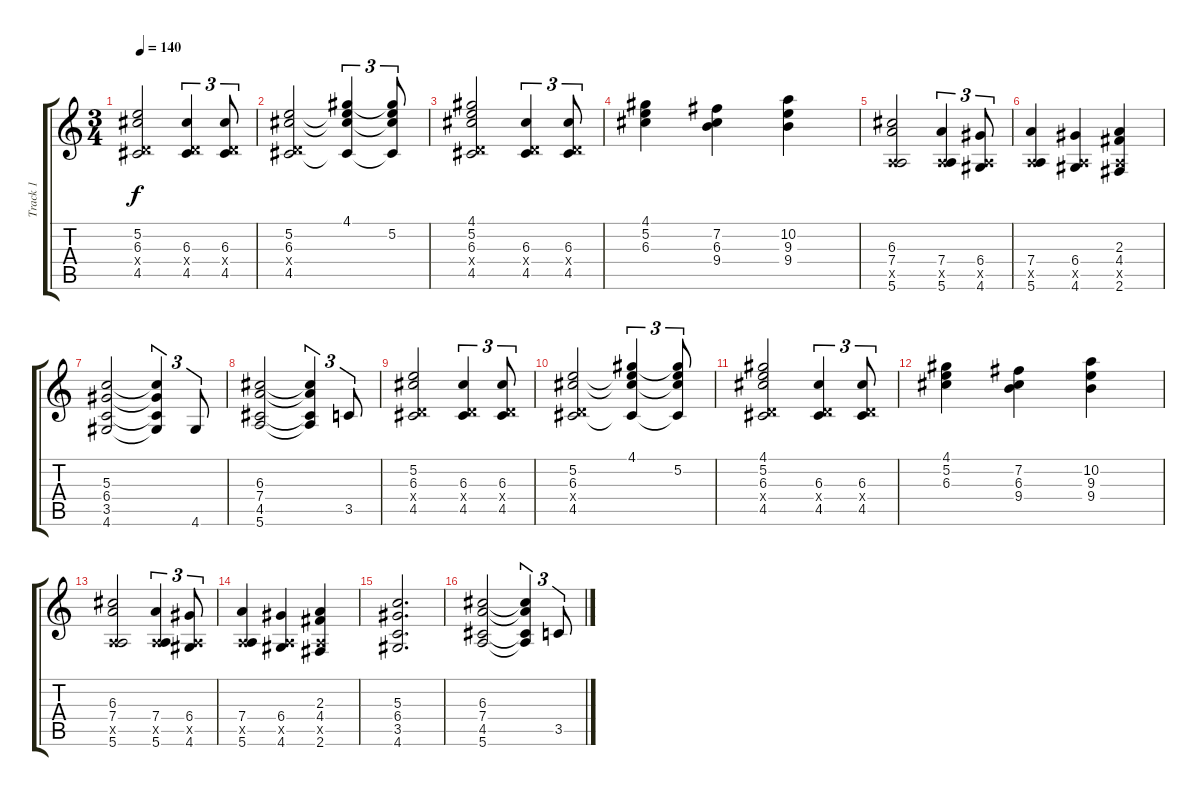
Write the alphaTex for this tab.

\track ("Track 1" "Track 1") {instrument electricguitarjazz}
\staff {score tabs}
\tuning (E4 B3 G3 D3 A2 E2) {hide}
\ts (3 4)
\tempo 140
\clef g2
\ks c
(5.2 6.3 0.4{x} 4.5).2{dy f} (6.3 0.4{x} 4.5).4{tu (3 2)} (6.3 0.4{x} 4.5).8{tu (3 2)} |
(5.2 6.3 0.4{x} 4.5).2 (4.1 5.2{t} 6.3{t} 4.5{t}).4{tu (3 2)} (4.1{t} 5.2 6.3{t} 4.5{t}).8{tu (3 2)} |
(4.1 5.2 6.3 0.4{x} 4.5).2 (6.3 0.4{x} 4.5).4{tu (3 2)} (6.3 0.4{x} 4.5).8{tu (3 2)} |
(4.1 5.2 6.3).4 (7.2 6.3 9.4).4 (10.2 9.3 9.4).4 |
(6.3 7.4 0.5{x} 5.6).2 (7.4 0.5{x} 5.6).4{tu (3 2)} (6.4 0.5{x} 4.6).8{tu (3 2)} |
(7.4 0.5{x} 5.6).4 (6.4 0.5{x} 4.6).4 (2.3 4.4 0.5{x} 2.6).4 |
(5.3 6.4 3.5 4.6).2 (5.3{t} 6.4{t} 3.5{t} 4.6{t}).4{tu (3 2)} 4.6.8{tu (3 2)} |
(6.3 7.4 4.5 5.6).2 (6.3{t} 7.4{t} 4.5{t} 5.6{t}).4{tu (3 2)} 3.5.8{tu (3 2)} |
(5.2 6.3 0.4{x} 4.5).2 (6.3 0.4{x} 4.5).4{tu (3 2)} (6.3 0.4{x} 4.5).8{tu (3 2)} |
(5.2 6.3 0.4{x} 4.5).2 (4.1 5.2{t} 6.3{t} 4.5{t}).4{tu (3 2)} (4.1{t} 5.2 6.3{t} 4.5{t}).8{tu (3 2)} |
(4.1 5.2 6.3 0.4{x} 4.5).2 (6.3 0.4{x} 4.5).4{tu (3 2)} (6.3 0.4{x} 4.5).8{tu (3 2)} |
(4.1 5.2 6.3).4 (7.2 6.3 9.4).4 (10.2 9.3 9.4).4 |
(6.3 7.4 0.5{x} 5.6).2 (7.4 0.5{x} 5.6).4{tu (3 2)} (6.4 0.5{x} 4.6).8{tu (3 2)} |
(7.4 0.5{x} 5.6).4 (6.4 0.5{x} 4.6).4 (2.3 4.4 0.5{x} 2.6).4 |
(5.3 6.4 3.5 4.6).2{d} |
(6.3 7.4 4.5 5.6).2{volume 12 instrument distortionguitar} (6.3{t} 7.4{t} 4.5{t} 5.6{t}).4{tu (3 2)} 3.5.8{tu (3 2)}
